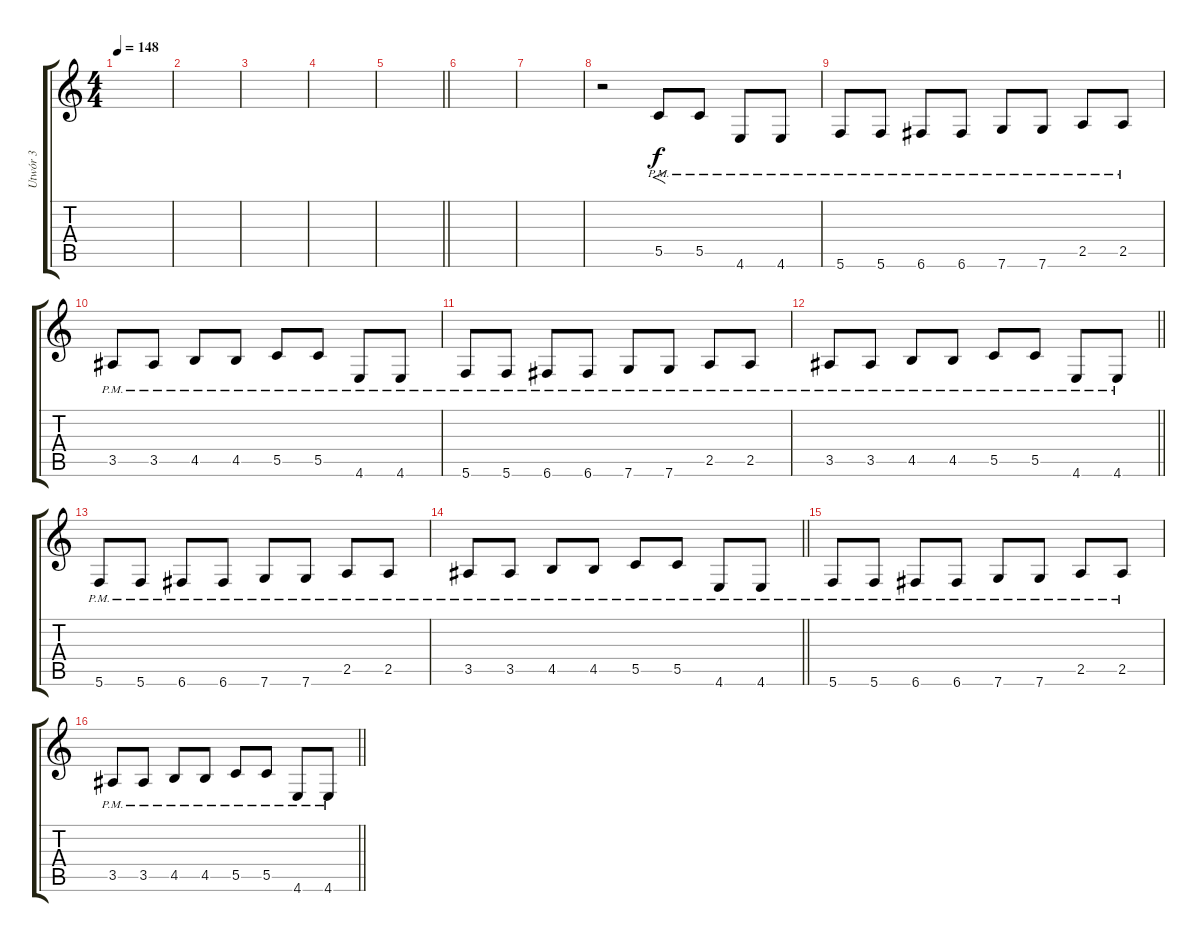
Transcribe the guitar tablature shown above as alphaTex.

\track ("Utwór 3" "Utwór 3") {instrument distortionguitar}
\staff {score tabs}
\tuning (D4 A3 F3 C3 G2 C2) {hide}
\ts (4 4)
\tempo 148
\clef g2
\ks c
|
|
|
|
\barLineRight lightlight
|
|
|
r.2 5.5{pm}.8{f} 5.5{pm}.8 4.6{pm}.8 4.6{pm}.8 |
5.6{pm}.8 5.6{pm}.8 6.6{pm}.8 6.6{pm}.8 7.6{pm}.8 7.6{pm}.8 2.5{pm}.8 2.5{pm}.8 |
3.5{pm}.8 3.5{pm}.8 4.5{pm}.8 4.5{pm}.8 5.5{pm}.8 5.5{pm}.8 4.6{pm}.8 4.6{pm}.8 |
5.6{pm}.8 5.6{pm}.8 6.6{pm}.8 6.6{pm}.8 7.6{pm}.8 7.6{pm}.8 2.5{pm}.8 2.5{pm}.8 |
\barLineRight lightlight
3.5{pm}.8 3.5{pm}.8 4.5{pm}.8 4.5{pm}.8 5.5{pm}.8 5.5{pm}.8 4.6{pm}.8 4.6{pm}.8 |
5.6{pm}.8 5.6{pm}.8 6.6{pm}.8 6.6{pm}.8 7.6{pm}.8 7.6{pm}.8 2.5{pm}.8 2.5{pm}.8 |
\barLineRight lightlight
3.5{pm}.8 3.5{pm}.8 4.5{pm}.8 4.5{pm}.8 5.5{pm}.8 5.5{pm}.8 4.6{pm}.8 4.6{pm}.8 |
5.6{pm}.8 5.6{pm}.8 6.6{pm}.8 6.6{pm}.8 7.6{pm}.8 7.6{pm}.8 2.5{pm}.8 2.5{pm}.8 |
\barLineRight lightlight
3.5{pm}.8 3.5{pm}.8 4.5{pm}.8 4.5{pm}.8 5.5{pm}.8 5.5{pm}.8 4.6{pm}.8 4.6{pm}.8
